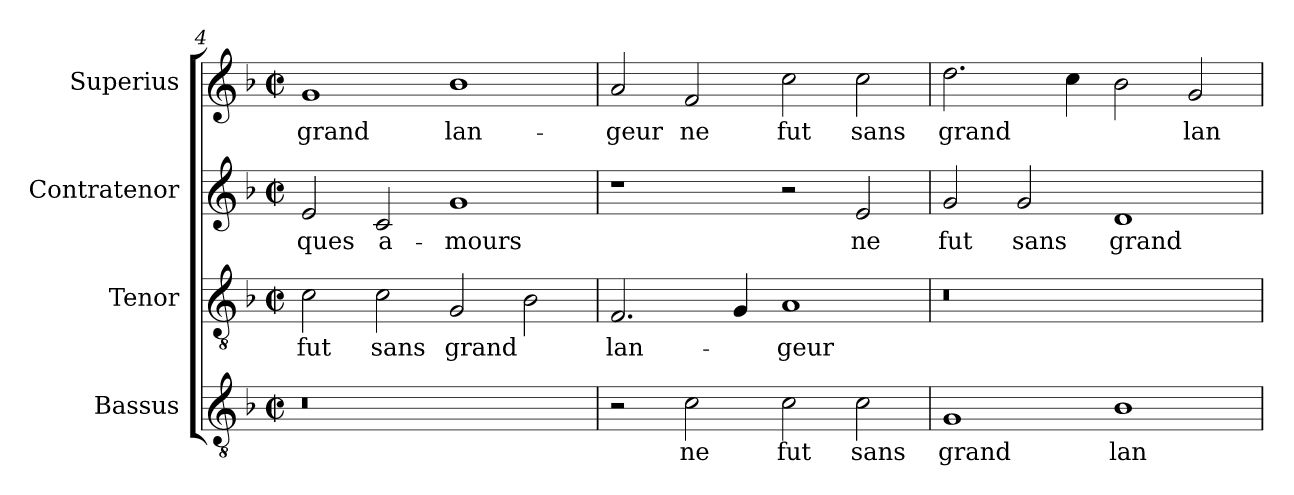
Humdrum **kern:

**kern	**text	**kern	**text	**kern	**text	**kern	**text
*part4	*part4	*part3	*part3	*part2	*part2	*part1	*part1
*staff4	*staff4	*staff3	*staff3	*staff2	*staff2	*staff1	*staff1
*I"Bassus	*	*I"Tenor	*	*I"Contratenor	*	*I"Superius	*
*	*	*I'T.	*	*	*	*I'S.	*
*clefGv2	*	*clefGv2	*	*clefG2	*	*clefG2	*
*k[b-]	*	*k[b-]	*	*k[b-]	*	*k[b-]	*
*F:	*	*F:	*	*F:	*	*F:	*
*M2/2	*	*M2/2	*	*M2/2	*	*M2/2	*
*met(c|)	*	*met(c|)	*	*met(c|)	*	*met(c|)	*
=4	=4	=4	=4	=4	=4	=4	=4
!LO:N:vis=0	!	!	!	!	!	!	!
1r	.	2c\	fut	2e/	-ques	1g/	grand
.	.	2c\	sans	2c/	a-	.	.
1ryy	.	2G/	grand	1g/	-mours	1b-\	lan-
.	.	2B-\	.	.	.	.	.
=5	=5	=5	=5	=5	=5	=5	=5
2r	.	2.F/	lan-	1r	.	2a/	-geur
2c\	ne	.	.	.	.	2f/	ne
.	.	4G/	.	.	.	.	.
2c\	fut	1A/	-geur	2r	.	2cc\	fut
2c\	sans	.	.	2e/	ne	2cc\	sans
!!LO:LB:g=z
=6	=6	=6	=6	=6	=6	=6	=6
!	!	!LO:N:vis=0	!	!	!	!	!
1G/	grand	1r	.	2g/	fut	2.dd\	grand
.	.	.	.	2g/	sans	.	.
.	.	.	.	.	.	4cc\	.
1B-\	lan-	1ryy	.	1d/	grand	2b-\	.
.	.	.	.	.	.	2g/	lan-
=	=	=	=	=	=	=	=
*-	*-	*-	*-	*-	*-	*-	*-
